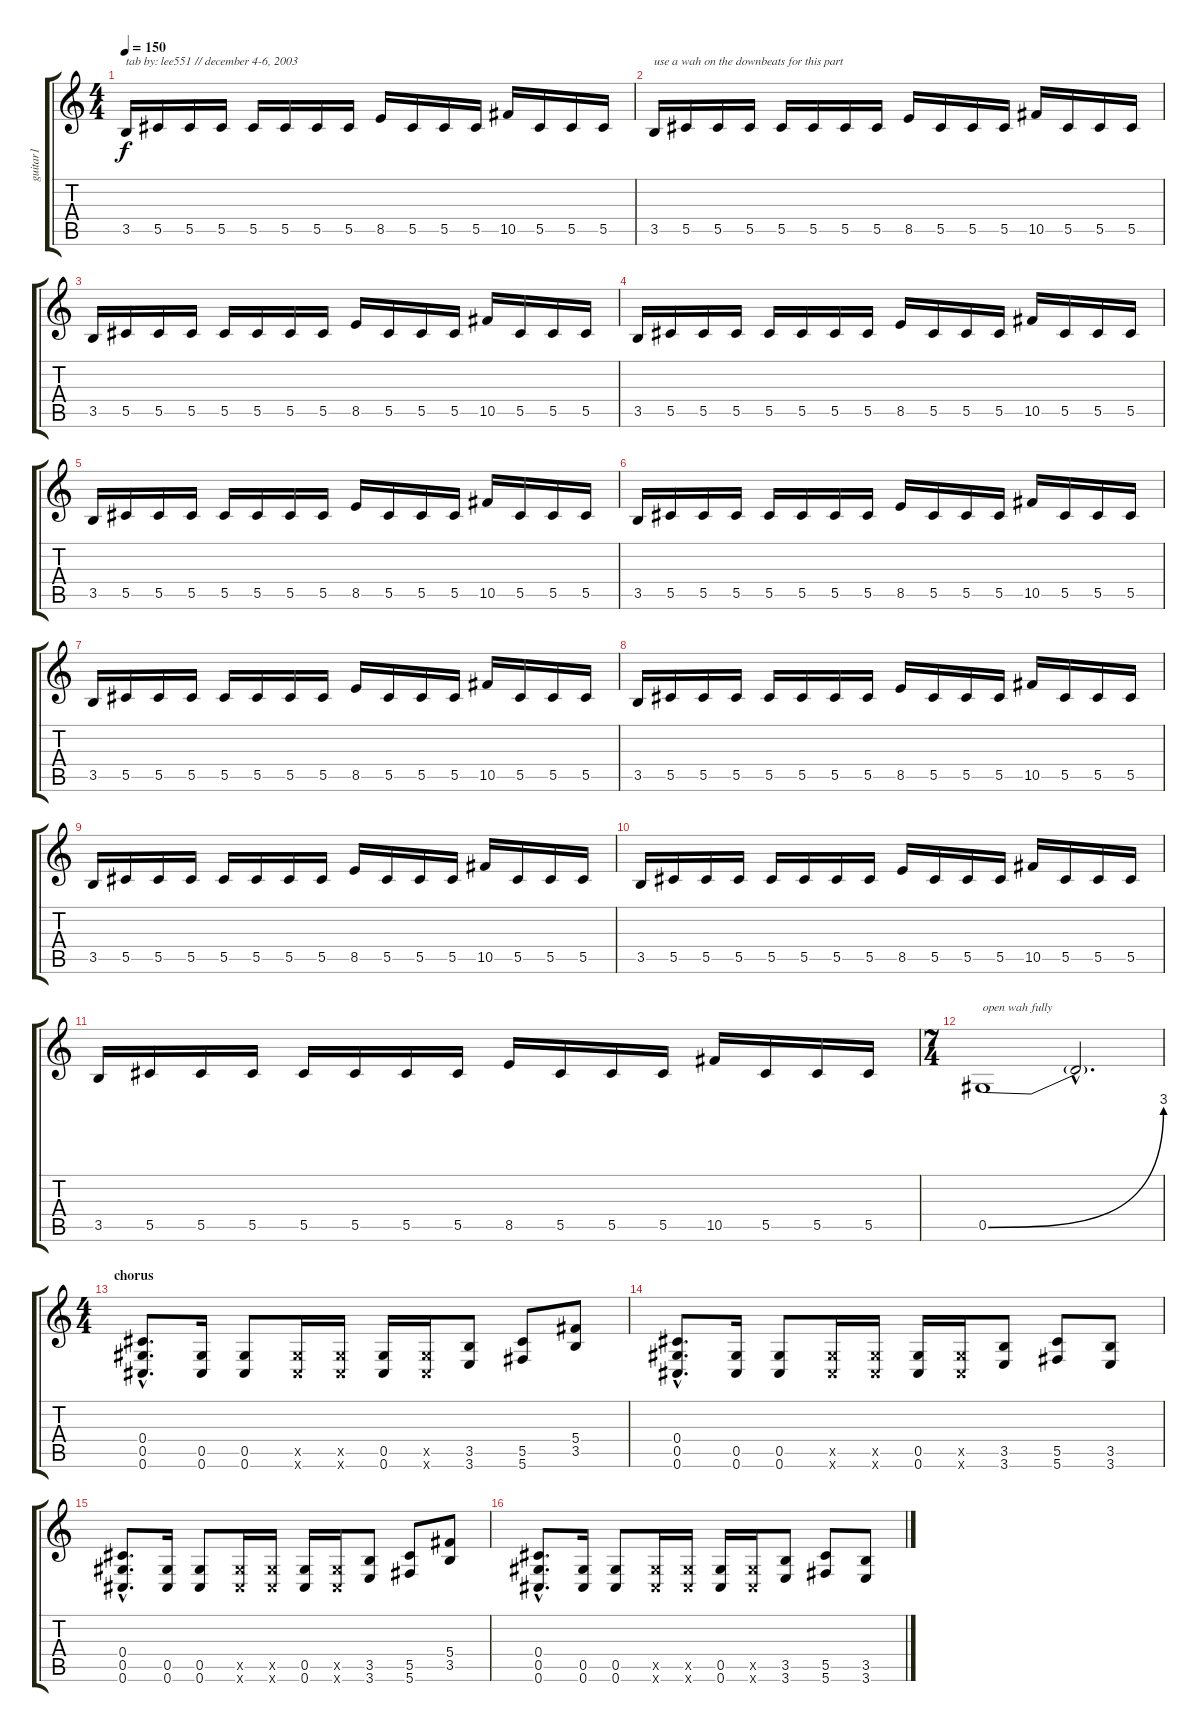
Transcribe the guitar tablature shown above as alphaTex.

\track ("guitar1" "guitar1") {instrument distortionguitar}
\staff {score tabs}
\tuning (Eb4 Bb3 Gb3 Db3 Ab2 Db2) {hide}
\ts (4 4)
\tempo 150
\clef g2
\ks c
3.5.16{txt "tab by: lee551 // december 4-6, 2003" dy f instrument distortionguitar} 5.5.16 5.5.16 5.5.16 5.5.16 5.5.16 5.5.16 5.5.16 8.5.16 5.5.16 5.5.16 5.5.16 10.5.16 5.5.16 5.5.16 5.5.16 |
3.5.16{txt "use a wah on the downbeats for this part"} 5.5.16 5.5.16 5.5.16 5.5.16 5.5.16 5.5.16 5.5.16 8.5.16 5.5.16 5.5.16 5.5.16 10.5.16 5.5.16 5.5.16 5.5.16 |
3.5.16 5.5.16 5.5.16 5.5.16 5.5.16 5.5.16 5.5.16 5.5.16 8.5.16 5.5.16 5.5.16 5.5.16 10.5.16 5.5.16 5.5.16 5.5.16 |
3.5.16 5.5.16 5.5.16 5.5.16 5.5.16 5.5.16 5.5.16 5.5.16 8.5.16 5.5.16 5.5.16 5.5.16 10.5.16 5.5.16 5.5.16 5.5.16 |
3.5.16 5.5.16 5.5.16 5.5.16 5.5.16 5.5.16 5.5.16 5.5.16 8.5.16 5.5.16 5.5.16 5.5.16 10.5.16 5.5.16 5.5.16 5.5.16 |
3.5.16 5.5.16 5.5.16 5.5.16 5.5.16 5.5.16 5.5.16 5.5.16 8.5.16 5.5.16 5.5.16 5.5.16 10.5.16 5.5.16 5.5.16 5.5.16 |
3.5.16 5.5.16 5.5.16 5.5.16 5.5.16 5.5.16 5.5.16 5.5.16 8.5.16 5.5.16 5.5.16 5.5.16 10.5.16 5.5.16 5.5.16 5.5.16 |
3.5.16 5.5.16 5.5.16 5.5.16 5.5.16 5.5.16 5.5.16 5.5.16 8.5.16 5.5.16 5.5.16 5.5.16 10.5.16 5.5.16 5.5.16 5.5.16 |
3.5.16 5.5.16 5.5.16 5.5.16 5.5.16 5.5.16 5.5.16 5.5.16 8.5.16 5.5.16 5.5.16 5.5.16 10.5.16 5.5.16 5.5.16 5.5.16 |
3.5.16 5.5.16 5.5.16 5.5.16 5.5.16 5.5.16 5.5.16 5.5.16 8.5.16 5.5.16 5.5.16 5.5.16 10.5.16 5.5.16 5.5.16 5.5.16 |
3.5.16 5.5.16 5.5.16 5.5.16 5.5.16 5.5.16 5.5.16 5.5.16 8.5.16 5.5.16 5.5.16 5.5.16 10.5.16 5.5.16 5.5.16 5.5.16 |
\ts (7 4)
0.5{be (bend 0 0 60 12)}.1{txt "open wah fully"} 0.5{hac t}.2{d} |
\ts (4 4)
\section ("" "chorus")
(0.4{hac} 0.5{hac} 0.6{hac}).8{d} (0.5 0.6).16 (0.5 0.6).8 (0.5{x} 0.6{x}).16 (0.5{x} 0.6{x}).16 (0.5 0.6).16 (0.5{x} 0.6{x}).16 (3.5 3.6).8 (5.5 5.6).8 (5.4 3.5).8 |
(0.4{hac} 0.5{hac} 0.6{hac}).8{d} (0.5 0.6).16 (0.5 0.6).8 (0.5{x} 0.6{x}).16 (0.5{x} 0.6{x}).16 (0.5 0.6).16 (0.5{x} 0.6{x}).16 (3.5 3.6).8 (5.5 5.6).8 (3.5 3.6).8 |
(0.4{hac} 0.5{hac} 0.6{hac}).8{d} (0.5 0.6).16 (0.5 0.6).8 (0.5{x} 0.6{x}).16 (0.5{x} 0.6{x}).16 (0.5 0.6).16 (0.5{x} 0.6{x}).16 (3.5 3.6).8 (5.5 5.6).8 (5.4 3.5).8 |
(0.4{hac} 0.5{hac} 0.6{hac}).8{d} (0.5 0.6).16 (0.5 0.6).8 (0.5{x} 0.6{x}).16 (0.5{x} 0.6{x}).16 (0.5 0.6).16 (0.5{x} 0.6{x}).16 (3.5 3.6).8 (5.5 5.6).8 (3.5 3.6).8
